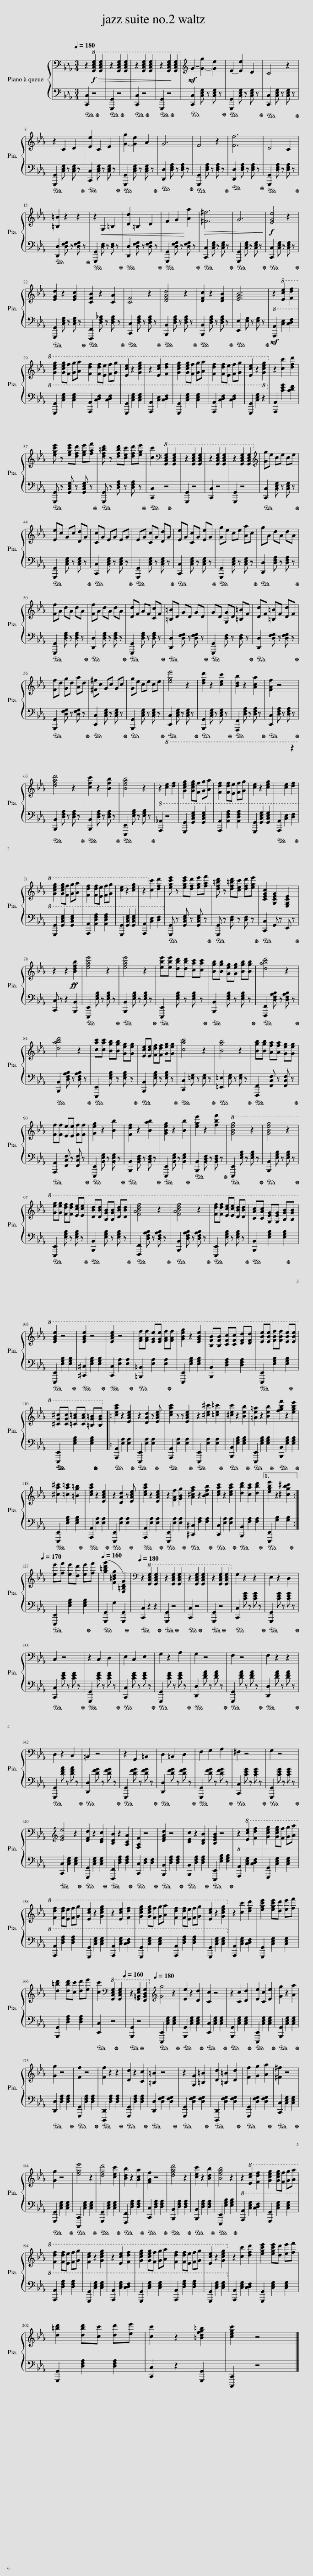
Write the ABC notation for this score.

X:1
%%score { 1 | 2 }
L:1/8
Q:1/4=180
M:3/4
I:linebreak $
K:Eb
V:1 bass
V:2 bass
V:1
 z2!f!!>(!!8va(! [G,CEG]2 [G,CEG]2 | z2 [G,CEG]2 [G,CEG]2 | z2 [G,CEG]2 [G,CEG]2 | z2 [G,CEG]2!>)! [G,CEG]2!8va)! |[K:treble]!mf! G2- [G-g]2 [Ge]2 | %5
 E2- [Ee]2 D2 | C4 z2 |$ z2 C2 D2 | [Ee]2 C2 E2 | [G-g]2 [Ge]2 A2 | %10
 G6 | F4 z2 | [Ff]6 | D4 C2 |$ [=B,=B]2 z2 z2 | %15
 z2!<(! G,2 =B,2 | [Dd]2 =B,2 D2 | F2 G2!<)! [Aa]2 |!>(! [^F^f]6 | G6!>)! | %20
!f! [EGe]4 z2 |$ [EGd]2 z2 [EGc]2 | [CFB]2 z2 [CA]2 | [CF]4 z2 | [DFAd]4 z2 | %25
 [DFc]2 z2 [DFB]2 | [EGB]6 | z2!8va(! [ec'e']2 [fd'f']2 |$ [gc'e'g']2 [gc'e'g'][ff'] [gg'][aa'] | [fd'f']2 [fd'f'][ee'] [ff'][gg'] | %30
 [ec'e']2 z2 [gc'e'g']2 | z2 [ec'e']2 [fd'f']2 | [gc'e'g']2 [gc'e'g'][ff'] [gg'][aa'] | [fd'f']2 [fd'f'][ee'] [ff'][gg'] | [ec'e']2 z2 [gc'e'g']2!8va)! | %35
 z2 [cc']2 [dfd']2 |$ [egc'e'] z [egc'e'][dfd'] [ege'][faf'] | [df=bd'] z [dfbd'][cec'] [dfd'][ege'] | [cc']2[K:bass]!8va(! [G,CEG]2 [G,CEG]2 | z2 [G,CEG]2 [G,CEG]2 | %40
 z2 [G,CEG]2 [G,CEG]2 | z2 [G,CEG]2 [G,CEG]2!8va)! |[K:treble] [Gg]e ce ce |$ [Ee]c Gc [Dd]G | [Cc]G EG EG | %45
 EG [Cc]G [Dd]G | [Ee]G [Cc]G [Ee]G | [Gg]e ce [Aa]c |[xg]A dA dA |$ [Ff]A dA dA | %50
 [Ff]A dA dA | [Dd]F AF [Cc]F | [=B,=B]D GD GD | GD [G,G]D [=B,=B]F | [Dd]F [=B,=B]F [Dd]F |$ %55
 [Ff]d [Gg]d [Aa]d | [^F^f]c Gc Gc | [Gg]e ce ce | [ege']4 z2 | [dfd']2 z2 [cec']2 | %60
 [Bdb]2 z2 [Aca]2 | [FAf]2 z4 |$ [dfad']4 z2 | [cfc']2 z2 [Bfb]2 | [Begb]4 z2 | %65
 z2!8va(! [c'e']2 [d'f']2 | [gc'e'g']2 [gc'e'g'][ff'] [gg'][aa'] | [fd'f']2 [fd'f'][ee'] [ff'][gg'] | [c'e']2 z2 [c'e'g']2 | z2 [c'e']2 [d'f']2 |$ %70
 [gc'e'g']2 [gc'e'g'][ff'] [gg'][aa'] | [fd'f']2 [fd'f'][ee'] [ff'][gg'] | [c'e']2 z2 [c'e'g']2 | z2!8va)! [cc']2 [dfd']2 | [egc'e'] z [egc'e'][dfd'] [ege'][faf'] | %75
 [df=bd'] z [df=bd'][cec'] [dfd'][ege'] | [CEGc]2 [G,CEG]2 [E,G,CE]2 |$ z2 z2!ff! [Bdfb]2 | [egbe']4 z2 | [egbe']4 z2 | %80
 [ebe'][ebe'] [dbd'][dbd'] [cac'][cac'] | [Bgb][Bgb] [Geg][Geg] [Bgb][Bgb] | [dabd']4 z2 |$ [dabd']4 z2 | [cac'][cac'] [Bgb][Bgb] [Geg][Geg] | %85
 [Ece][Ece] [Fdf][Fdf] [Geg][Geg] | [cac']4 z2 | [Bgb]4 z2 | [Bgb][Bgb] [Afa][Afa] [Geg][Geg] |$ [Ff][Ff] [Ee][Ee] [Ff][Ff] | %90
 [Geg]2 z2 [Bb]2 | [Fdf]2 z2 [Bab]2 | [GBeg]2 z2 [Bb]2 | [ege']2 z2 [fbf']2 |!8va(! [gbe'g']4 z2 | %95
 [gbe'g']4 z2 |$ [ge'g'][ge'g'] [fd'f'][fd'f'] [ec'e'][ec'e'] | [dbd'][dbd'] [Bgb][Bgb] [dbd'][dbd'] | [fabd'f']4 z2 | [fabd'f']4 z2 | %100
 [fd'f'][fd'f'] [ec'e'][ec'e'] [dbd'][dbd'] | [cac'][cac'] [Geg][Geg] [Bgb][Bgb] |$ [egbe']2 z4 | [egbe']2 z4 | [eac'e']2 z4 | %105
 [faf'][faf'] [ege'][ege'] [faf'][faf'] | [gbe'g']2 z2 [egbe']2 | [Bfb][Bfb] [cfc'][cfc'] [dfd'][dfd'] | [ebe'][ebe'] [fbf'][fbf'] [ebe'][ebe'] |$ [^cg^c'][cgc'] [=ca=c'][cac'] [=Bg=b][Bgb]!8va)! |: %110
 [ceac']2 z2 [EAce]2 | z2 [DAd]2 z [EAce] | [ceac']2 z z [EAce]2 | z2 [^ce^c']2 [=ce=c']2 | [^cec']2 z2 [Beb]2 | %115
 [=Ae=a]2 z2 [Beb]2 | [fgbf']2 z2 [egbe']2 |$ [^ca^c']2 [=ca=c']2 [=Bg=b]2 | [ceac']2 z2 [EAce]2 | z2 [DAd]2 z [EAce] | %120
 [ceac']2 z2 [EAce]2 | z2 [FAf]2 [GBg]2 | [A^cfa]2 z2 [Bcfb]2 | [ceac']2 z2 [ceac']2 | [dbd']2 [cac']2 [dbd']2 |1 %125
 [egbe']2 z2 [^cgb^c']2 :|$[Q:1/4=170] [ee'][ff'] [ee'][dd'] [ee'][ff'] |[Q:1/4=160] ([g=bd'g']2 [F=Bdg]2 [F,=B,DG]2) |[K:bass][Q:1/4=180] z2!8va(! [G,CEG]2 [G,CEG]2 | z2 [G,CEG]2 [G,CEG]2 | %130
 z2 [G,CEG]2 [G,CEG]2 | z2 [G,CEG]2 [G,CEG]2!8va)! | G,2 z2 z2 | E,2 z2 D,2 |$ C,2 z4 | %135
 z2 C,2 D,2 | E,2 C,2 E,2 | G,2 z2 A,2 | G,2 z4 | F,2 z4 | %140
 F,2 z2 z2 |$ D,2 z2 C,2 | =B,,2 z4 | z2 G,,2 =B,,2 | D,2 =B,,2 D,2 | %145
 F,2 G,2 A,2 | ^F,2 z4 | G,2 z4 |$[K:treble] [EGe]4 z2 | [DFd]2 z2 [CEc]2 | %150
 [B,DB]2 z2 [A,CA]2 | [F,A,F]2 z4 | [DFAd]2 z4 | [CEc]2 z2 [B,DB]2 | [B,EGB]2 z4 | %155
 z2!8va(! [ec'e']2 [fd'f']2 | [gc'e'g']2 [gc'e'g'][ff'] [gg'][aa'] |$ [fd'f']2 [fd'f'][ee'] [ff'][gg'] | [ec'e']2 z2 [gc'e'g']2 | z2 [ec'e']2 [fd'f']2 | %160
 [gc'e'g']2 [gc'e'g'][ff'] [gg'][aa'] | [fd'f']2 [fd'f'][ee'] [ff'][gg'] | [ec'e']2 z2 [gc'e'g']2!8va)! | z2 [cc']2 [dfd']2 | [egc'e']2 [egc'e'][dd'] [ee'][ff'] |$ %165
 [d=bd']2 [dbd'][cc'] [dd'][ee'] | [cc']2[K:bass]!8va(! [G,CEG]2 [G,CEG]2 |[Q:1/4=160] z2 [G,=B,EG]2 [F,B,DG]2!8va)! |[K:treble][Q:1/4=180] [Gg]4 z2 | [Ee]2 z2 [Dd]2 | %170
 [Cc]2 z4 | z2 [Cc]2 [Dd]2 | [Ee]2 [Cc]2 [Ee]2 | [Gg]2 z2 [Aa]2 |$ [Gg]2 z4 | %175
 [Ff]2 z4 | [Ff]2 z2 z2 | [Dd]2 z2 [Cc]2 | [=B,=B]2 z4 | z2 [G,G]2 [=B,=B]2 | %180
 [Dd]2 [=B,=B]2 [Dd]2 | [Ff]2 [Gg]2 [Aa]2 | [^F^f]2 z4 |$ [Gg]2 z4 | [ege']4 z2 | %185
 [dfd']4 [cec']2 | [Bdb]2 z2 [Aca]2 | [FAf]2 z4 | [dfad']4 z2 | [cec']2 z2 [Bdb]2 | %190
 [Begb]4 z2 | z2!8va(! [ec'e']2 [fd'f']2 | [gc'e'g']2 [gc'e'g'][ff'] [gg'][aa'] |$ [fd'f']2 [fd'f'][ee'] [ff'][gg'] | [fc'e']2 z2 [gc'e'g']2 | %195
 z2 [ec'e']2 [fd'f']2 | [gc'e'g']2 [gc'e'g'][ff'] [gg'][aa'] | [fd'f']2 [fd'f'][ee'] [ff'][gg'] | [ec'e']2 z2 [gc'e'g']2!8va)! | z2 [cc']2 [dfd']2 | %200
 [egc'e']2 [egc'e'][dd'] [ee'][ff'] |$ [d=bd']2 [dbd'][cc'] [dd'][ee'] | [cc']2 z2 [=Bdfg=b]2 | [cegc']2 z4 |] %204
V:2
!ped! [C,,C,]2 z4!ped-up! |!ped! [G,,,G,,]2 z4!ped-up! |!ped! [C,,C,]2 z4!ped-up! |!ped! [G,,,G,,]2 z4!ped-up! |!ped! [C,,C,]2 [C,E,G,] z [C,E,G,] z!ped-up! | %5
!ped! [G,,,G,,]2 [C,E,G,] z [C,E,G,] z!ped-up! |!ped! [C,,C,]2 [C,E,G,] z [C,E,G,] z!ped-up! |$!ped! [G,,,G,,]2 [C,E,G,] z [C,E,G,] z!ped-up! |!ped! [C,,C,]2 [C,E,G,] z [C,E,G,] z!ped-up! |!ped! [G,,,G,,]2 [C,E,G,] z [C,E,G,] z!ped-up! | %10
!ped! [D,,D,]2 [D,F,A,] z [D,F,A,] z!ped-up! |!ped! [G,,,G,,]2 [D,F,A,] z [D,F,A,] z!ped-up! |!ped! [D,,D,]2 [D,F,A,] z [D,F,A,] z!ped-up! |!ped! [G,,,G,,]2 [D,F,A,] z [D,F,A,] z!ped-up! |$!ped! [D,,D,]2 [D,F,G,] z [D,F,G,] z!ped-up! | %15
!ped! [G,,,G,,]2 [D,F,] z [D,F,] z!ped-up! |!ped! [D,,D,]2 [D,F,G,] z [D,F,G,] z!ped-up! |!ped! [G,,,G,,]2 [D,F,G,] z [D,F,G,] z!ped-up! |!ped! [C,,C,]2 [C,E,G,] z [C,E,G,] z!ped-up! |!ped! [G,,,G,,]2 [C,E,G,] z [C,E,G,] z!ped-up! | %20
!ped! [C,,C,]2 [C,E,G,] z [C,E,G,] z!ped-up! |$!ped! [G,,,G,,]2 [C,E,G,] z [C,E,G,] z!ped-up! |!ped! [F,,,F,,]2 [D,F,_A,] z [D,F,A,] z!ped-up! |!ped! [C,,C,]2 [D,F,A,] z [D,F,A,] z!ped-up! |!ped! [B,,,B,,]2 [D,F,A,] z [D,F,A,] z!ped-up! | %25
!ped! [B,,,B,,]2 [D,F,A,] z [D,F,A,] z!ped-up! |!ped! [E,,E,]2 [E,G,] z [E,G,] z!ped-up! |!mf!!8va(! [A,,A,]2 [CE]2 [CDF]2 |$ [G,,G,]2 [CEG]2 [CEG]2 | [A,,A,]2 [CDF]2 [CDF]2 | %30
 [G,,G,]2 [CEG]2 [CEG]2 | [A,,A,]2 [CE]2 [CDF]2 | [G,,G,]2 [CEG]2 [CEG]2 | [A,,A,]2 [CDF]2 [CDF]2 | [G,,G,]2 [CEG]2!8va)!!8va(! z2!8va)! | %35
 [A,,,A,,]2 [CEG]2 [CDF]2 |$!ped! [G,,,G,,] z [G,,C,E,G,] z [G,,C,E,G,] z!ped-up! |!ped! [G,,,G,,] z [D,F,A,] z [D,F,A,] z!ped-up! |!ped! [C,,C,]2 z4!ped-up! | [G,,,G,,]2 z4 | %40
 [C,,C,]2 z4 | [G,,,G,,]2 z4 |!ped! [C,,C,]2 [C,E,G,] z [C,E,G,] z!ped-up! |$!ped! [G,,,G,,]2 [C,E,G,] z [C,E,G,] z!ped-up! |!ped! [C,,C,]2 [C,E,G,] z [C,E,G,] z!ped-up! | %45
!ped! [G,,,G,,]2 [C,E,G,] z [C,E,G,] z!ped-up! |!ped! [C,,C,]2 [C,E,G,] z [C,E,G,] z!ped-up! |!ped! [G,,,G,,]2 [C,E,G,] z [C,E,G,] z!ped-up! |!ped! [D,,D,]2 [D,F,A,] z [D,F,A,] z!ped-up! |$!ped! [G,,,G,,]2 [D,F,A,] z [D,F,A,] z!ped-up! | %50
!ped! [D,,D,]2 [D,F,A,] z [D,F,A,] z!ped-up! |!ped! [G,,,G,,]2 [D,F,A,] z [D,F,A,] z!ped-up! |!ped! [D,,D,]2 [D,F,G,] z [D,F,G,] z!ped-up! |!ped! [G,,,G,,]2 [D,F,] z [D,F,] z!ped-up! |!ped! [D,,D,]2 [D,F,G,] z [D,F,G,] z!ped-up! |$ %55
!ped! [G,,,G,,]2 [D,F,G,] z [D,F,G,] z!ped-up! |!ped! [C,,C,]2 [C,E,G,] z [C,E,G,] z!ped-up! |!ped! [G,,,G,,]2 [C,E,G,] z [C,E,G,] z!ped-up! |!ped! [C,,C,]2 [C,E,G,] z [C,E,G,] z!ped-up! |!ped! [G,,,G,,]2 [C,E,G,] z [C,E,G,] z!ped-up! | %60
!ped! [F,,,F,,]2 [D,F,A,] z [D,F,A,] z!ped-up! |!ped! [C,,C,]2 [D,F,A,] z [D,F,A,] z!ped-up! |$!ped! [B,,,B,,]2 [D,F,A,] z [D,F,A,] z!ped-up! |!ped! [B,,,B,,]2 [D,F,A,] z [D,F,A,] z!ped-up! |!ped! [E,,,E,,]2 [E,G,B,] z [E,G,B,] z!ped-up! | %65
!8va(! [A,,_A,]2 z4 | [G,,G,]2 [G,CEG]2 [G,CEG]2 | [A,,A,]2 [A,DFA]2 [A,DFA]2 | [G,,G,]2 [G,CEG]2 [G,CEG]2 |!ped! [A,,A,]2 [CE]2 [DF]2!ped-up! |$ %70
 [G,,G,]2 [G,CEG]2 [G,CEG]2 | [A,,A,]2 [A,DFA]2 [A,DFA]2 | [G,,G,]2 [G,CEG]2 [G,CEG]2 | [A,,A,]2 [CE]2 [DF]2!8va)! |!ped! [G,,,G,,] z [G,,C,E,G,] z [G,,C,E,G,] z!ped-up! | %75
!ped! [G,,,G,,] z [D,F,] z [D,F,] z!ped-up! |!ped! [C,,C,]2 G,, z E,, z!ped-up! |$ [C,,C,] z z2 [B,,,B,,]2 |!ped! [E,,,E,,]2 [E,G,B,] z [E,G,B,] z!ped-up! |!ped! [B,,,B,,]2 [E,G,B,] z [E,G,B,] z!ped-up! | %80
!ped! [E,,,E,,]2 [E,G,B,] z [E,G,B,] z!ped-up! |!ped! [B,,,B,,]2 [E,G,B,] z [E,G,B,] z!ped-up! |!ped! [F,,,F,,]2 [D,F,A,B,] z [D,F,A,B,] z!ped-up! |$!ped! [B,,,B,,]2 [D,F,A,B,] z [D,F,A,B,] z!ped-up! |!ped! [E,,,E,,]2 [E,G,B,] z [E,G,B,] z!ped-up! | %85
!ped! [B,,,B,,]2 [E,G,B,] z [E,G,B,] z!ped-up! |!ped! [C,,C,]2 [=E,G,] z [E,G,] z!ped-up! |!ped! [=E,,=E,]2 [E,G,] z [E,G,] z!ped-up! |!ped! [F,,,F,,]2 [F,,C,F,] z [F,,C,F,] z!ped-up! |$!ped! [A,,,A,,]2 [F,,C,F,] z [F,,C,F,] z!ped-up! | %90
!ped! [E,,,E,,]2 [B,,E,G,] z [B,,E,G,] z!ped-up! |!ped! [B,,,B,,]2 [B,,D,F,] z [B,,D,F,] z!ped-up! |!ped! [E,,,E,,]2 [B,,E,G,] z [B,,E,G,]2!ped-up! |!ped! [B,,,B,,]2 [B,,D,F,] z [B,,D,F,] z!ped-up! |!ped! [E,,,E,,]2 [E,G,B,] z [E,G,B,] z!ped-up! | %95
!ped! [B,,,B,,]2 [E,G,B,] z [E,G,B,] z!ped-up! |$!ped! [E,,,E,,]2 [E,G,B,] z [E,G,B,] z!ped-up! |!ped! [B,,,B,,]2 [E,G,B,] z [E,G,B,] z!ped-up! |!ped! [F,,,F,,]2 [D,F,A,B,] z [D,F,A,B,] z!ped-up! |!ped! [B,,,B,,]2 [D,F,A,B,] z [D,F,A,B,] z!ped-up! | %100
!ped! [E,,,E,,]2 [E,G,B,] z [E,G,B,] z!ped-up! |!ped! [B,,,B,,]2 [E,G,B,]2 [E,G,B,]2!ped-up! |$!ped! [E,,,E,,]2 [E,G,B,]2 [E,G,B,]2!ped-up! |!ped! [^C,,^C,]2 [E,G,B,]2 [E,G,B,]2!ped-up! |!ped! [C,,C,]2 [E,A,]2 [E,A,]2!ped-up! | %105
!ped! [=B,,,=B,,]2 [E,A,]2 [E,A,]2!ped-up! | [E,,,E,,]2 [E,G,B,]2 [E,G,B,]2 | [B,,,B,,]2 [D,F,A,]2 [D,F,A,]2 |!ped! [E,,,E,,]2 [E,G,B,]2 [E,G,B,]2!ped-up! |$!ped! [E,,,E,,]2 [E,G,B,]2 [E,G,B,]2!ped-up! |: %110
!ped! [A,,,A,,]2 [E,A,]2 [E,A,]2!ped-up! |!ped! [E,,,E,,]2 [E,A,]2 [E,A,]2!ped-up! |!ped! [A,,,A,,]2 [E,A,]2 [E,A,]2!ped-up! |!ped! [E,,,E,,]2 [E,A,]2 [E,A,]2!ped-up! |!ped! [B,,,B,,]2 [E,G,B,]2 [E,G,B,]2!ped-up! | %115
!ped! [E,,,E,,]2 [E,G,B,]2 [E,G,B,]2!ped-up! |!ped! [B,,,B,,]2 [E,G,B,]2 [E,G,B,]2!ped-up! |$!ped! [E,,,E,,]2 [E,G,B,]2 [E,G,B,]2!ped-up! |!ped! [A,,,A,,]2 [E,A,]2 [E,A,]2!ped-up! |!ped! [E,,,E,,]2 [E,A,]2 [E,A,]2!ped-up! | %120
!ped! [A,,,A,,]2 [E,A,]2 [E,A,]2!ped-up! |!ped! [E,,,E,,]2 [E,A,]2 [E,A,]2!ped-up! |!ped! [^C,,^C,]2 [F,A,]2 [F,A,]2!ped-up! |!ped! [C,,C,]2 [E,A,]2 [E,A,]2!ped-up! |!ped! [B,,,B,,]2 [F,A,]2 [F,A,]2!ped-up! |1 %125
!ped! [E,,,E,,]2 [G,B,]2 [G,B,]2!ped-up! :|$!ped! [E,,,E,,]2 [E,G,B,]2 [E,G,B,]2!ped-up! |!ped! [G,,,G,,]2 G,2 [G,,,G,,]2!ped-up! |!ped! [C,,C,]2 z2 z2!ped-up! |!ped! [G,,,G,,]2 z4!ped-up! | %130
!ped! [C,,C,]2 z4!ped-up! |!ped! [G,,,G,,]2 z4!ped-up! |!ped! [C,,C,]2 [CEG] z [CEG] z!ped-up! |!ped! [G,,,G,,]2 [CEG] z [CEG] z!ped-up! |$!ped! [C,,C,]2 [CEG] z [CEG] z!ped-up! | %135
!ped! [G,,,G,,]2 [CEG] z [CEG] z!ped-up! |!ped! [C,,C,]2 [CEG] z [CEG] z!ped-up! |!ped! [G,,,G,,]2 [CEG] z [CEG] z!ped-up! |!ped! [D,,D,]2 [DFA] z [DFA] z!ped-up! |!ped! [G,,,G,,]2 [DFA] z [DFA] z!ped-up! | %140
!ped! [D,,D,]2 [DFA] z [DFA] z!ped-up! |$!ped! [G,,,G,,]2 [DFA] z [DFA] z!ped-up! |!ped! [D,,D,]2 [DFG] z [DFG] z!ped-up! |!ped! [G,,,G,,]2 [DFG] z [DFG] z!ped-up! |!ped! [D,,D,]2 [DFG] z [DFG] z!ped-up! | %145
!ped! [G,,,G,,]2 [DFG] z [DFG] z!ped-up! |!ped! [C,,C,]2 [CEG] z [CEG] z!ped-up! |!ped! [G,,,G,,]2 [CEG] z [CEG] z!ped-up! |$!ped! [C,,C,]2 [C,E,G,]2 [C,E,G,]2!ped-up! |!ped! [G,,,G,,]2 [C,E,G,]2 [C,E,G,]2!ped-up! | %150
!ped! [F,,,F,,]2 [D,F,A,]2 [D,F,A,]2!ped-up! |!ped! [C,,C,]2 [D,F,]2 [D,F,]2!ped-up! |!ped! [B,,,B,,]2 [D,F,A,]2 [D,F,A,]2!ped-up! |!ped! [B,,,B,,]2 [D,F,A,]2 [D,F,A,]2!ped-up! |!ped! [E,,,E,,]2 [E,G,B,]2 [E,G,B,]2!ped-up! | %155
!8va(! [A,,A,]2 [CEG]2 [CDF]2 | [G,,G,]2 [CEG]2 [CEG]2 |$ [A,,A,]2 [DFA]2 [DFA]2 | [G,,G,]2 [CEG]2 [CEG]2 | [A,,A,]2 [CEG]2 [CDF]2 | %160
 [G,,G,]2 [CEG]2 [CEG]2 | [A,,A,]2 [DFA]2 [DFA]2 | [G,,G,]2 [CEG]2 [CEG]2!8va)! | [A,,,A,,]2 [C,E,G,]2 [C,D,F,]2 | [G,,,G,,]2 [C,E,G,]2 [C,E,G,]2 |$ %165
 [G,,,G,,]2 [D,F,A,]2 [D,F,A,]2 |!ped! [C,,C,]2 z4!ped-up! |!ped! [G,,,G,,]2 z4!ped-up! |!ped! [C,,,C,,]2 [C,E,G,]2 [C,E,G,]2!ped-up! |!ped! [G,,,G,,]2 [C,E,G,]2 [C,E,G,]2!ped-up! | %170
!ped! [C,,C,]2 [C,E,G,]2 [C,E,G,]2!ped-up! |!ped! [G,,,G,,]2 [C,E,G,]2 [C,E,G,]2!ped-up! |!ped! [C,,,C,,]2 [C,E,G,]2 [C,E,G,]2!ped-up! |!ped! [G,,,G,,]2 [C,E,G,]2 [C,E,G,]2!ped-up! |$!ped! [D,,D,]2 [D,F,A,]2 [D,F,A,]2!ped-up! | %175
!ped! [G,,,G,,]2 [D,F,A,]2 [D,F,A,]2!ped-up! |!ped! [D,,,D,,]2 [D,F,A,]2 [D,F,A,]2!ped-up! |!ped! [G,,,G,,]2 [D,F,A,]2 [D,F,A,]2!ped-up! |!ped! [D,,D,]2 [D,F,G,]2 [D,F,G,]2!ped-up! |!ped! [G,,,G,,]2 [D,F,G,]2 [D,F,G,]2!ped-up! | %180
!ped! [D,,,D,,]2 [D,F,G,]2 [D,F,G,]2!ped-up! |!ped! [G,,,G,,]2 [D,F,G,]2 [D,F,G,]2!ped-up! |!ped! [C,,C,]2 [C,E,G,]2 [C,E,G,]2!ped-up! |$!ped! [G,,,G,,]2 [C,E,G,]2 [C,E,G,]2!ped-up! |!ped! [C,,,C,,]2 [C,E,G,]2 [C,E,G,]2!ped-up! | %185
!ped! [G,,,G,,]2 [C,E,G,]2 [C,E,G,]2!ped-up! |!ped! [F,,,F,,]2 [D,F,A,]2 [D,F,A,]2!ped-up! |!ped! [C,,C,]2 [D,F,A,]2 [D,F,A,]2!ped-up! |!ped! [B,,,B,,]2 [D,F,A,]2 [D,F,A,]2!ped-up! |!ped! [B,,,B,,]2 [D,F,A,]2 [D,F,A,]2!ped-up! | %190
!ped! [E,,,E,,]2 [E,G,B,]2 [E,G,B,]2!ped-up! |!8va(! [A,,A,]2 [CEG]2 [CDF]2 | [G,,G,]2 [CEG]2 [CEG]2 |$ [A,,A,]2 [DFA]2 [DFA]2 | [G,,G,]2 [CEG]2 [CEG]2 | %195
 [A,,A,]2 [CEG]2 [CDF]2 | [G,,G,]2 [CEG]2 [CEG]2 | [A,,A,]2 [DFA]2 [DFA]2 | [G,,G,]2 [CEG]2 [CEG]2!8va)! | [A,,,A,,]2 [C,E,G,]2 [C,D,F,]2 | %200
 [G,,,G,,]2 [C,E,G,]2 [C,E,G,]2 |$ [G,,,G,,]2 [D,F,A,]2 [D,F,A,]2 | [C,,C,]2 z2 [G,,,G,,]2 | [C,,,C,,]2 z4 |] %204
